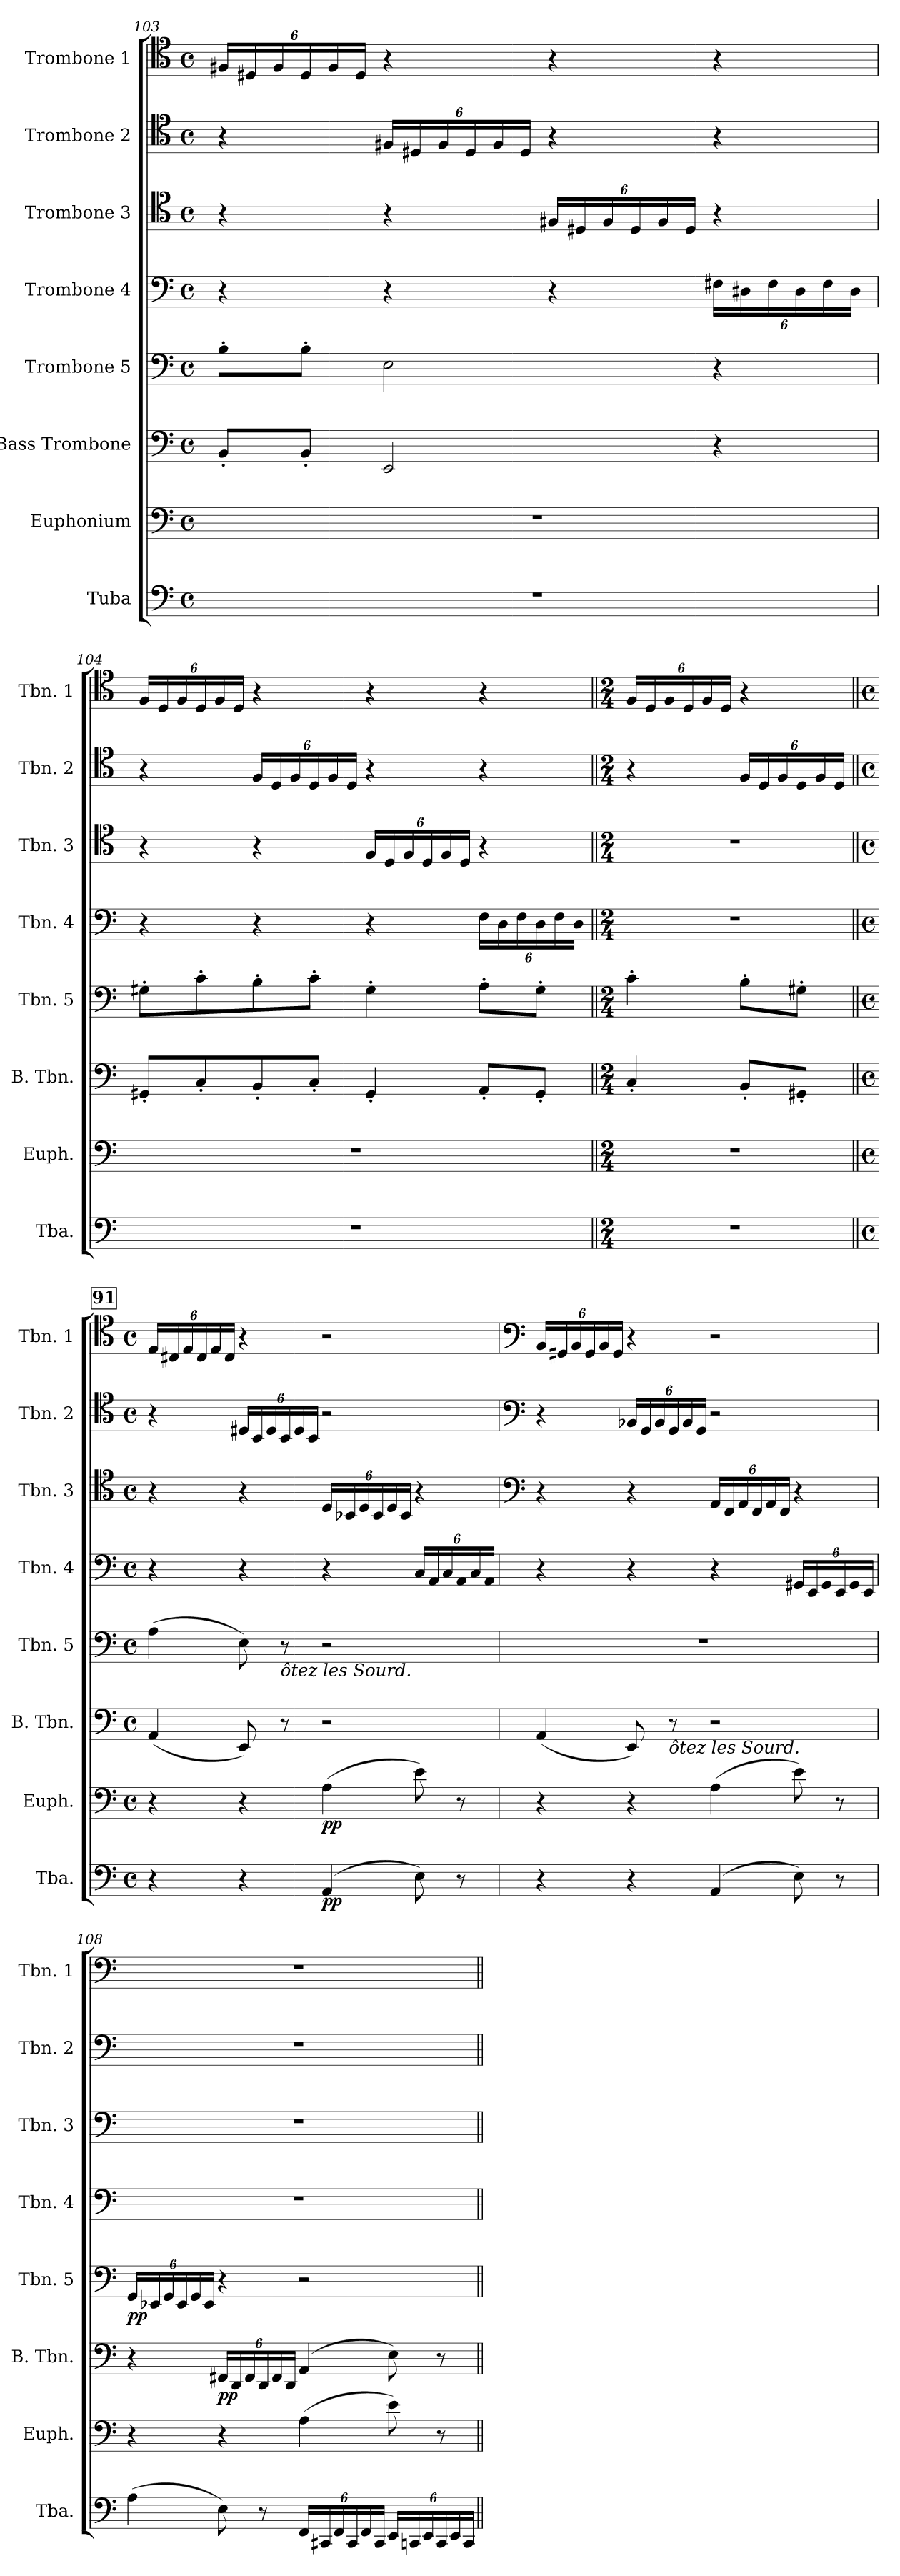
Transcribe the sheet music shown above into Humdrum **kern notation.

**kern	**dynam	**kern	**dynam	**kern	**dynam	**kern	**dynam	**kern	**kern	**kern	**kern
*part8	*part8	*part7	*part7	*part6	*part6	*part5	*part5	*part4	*part3	*part2	*part1
*staff8	*staff8	*staff7	*staff7	*staff6	*staff6	*staff5	*staff5	*staff4	*staff3	*staff2	*staff1
*I"Tuba	*	*I"Euphonium	*	*I"Bass Trombone	*	*I"Trombone 5	*	*I"Trombone 4	*I"Trombone 3	*I"Trombone 2	*I"Trombone 1
*I'Tba.	*	*I'Euph.	*	*I'B. Tbn.	*	*I'Tbn. 5	*	*I'Tbn. 4	*I'Tbn. 3	*I'Tbn. 2	*I'Tbn. 1
!!LO:PB:g=z
*clefF4	*	*clefF4	*	*clefF4	*	*clefF4	*	*clefF4	*clefC4	*clefC4	*clefC4
*k[]	*	*k[]	*	*k[]	*	*k[]	*	*k[]	*k[]	*k[]	*k[]
*M4/4	*	*M4/4	*	*M4/4	*	*M4/4	*	*M4/4	*M4/4	*M4/4	*M4/4
*met(c)	*	*met(c)	*	*met(c)	*	*met(c)	*	*met(c)	*met(c)	*met(c)	*met(c)
*	*	*	*	*	*	*	*	*	*	*	*Xbrackettup
=103	=103	=103	=103	=103	=103	=103	=103	=103	=103	=103	=103
1r	.	1r	.	8BB'/L	.	8B'\L	.	4r	4r	4r	24F#X/LL
.	.	.	.	.	.	.	.	.	.	.	24D#X/
.	.	.	.	.	.	.	.	.	.	.	24F#/
.	.	.	.	8BB'/J	.	8B'\J	.	.	.	.	24D#/
.	.	.	.	.	.	.	.	.	.	.	24F#/
.	.	.	.	.	.	.	.	.	.	.	24D#/JJ
*	*	*	*	*	*	*	*	*	*	*Xbrackettup	*
.	.	.	.	2EE/	.	2E\	.	4r	4r	24F#X/LL	4r
.	.	.	.	.	.	.	.	.	.	24D#X/	.
.	.	.	.	.	.	.	.	.	.	24F#/	.
.	.	.	.	.	.	.	.	.	.	24D#/	.
.	.	.	.	.	.	.	.	.	.	24F#/	.
.	.	.	.	.	.	.	.	.	.	24D#/JJ	.
*	*	*	*	*	*	*	*	*	*Xbrackettup	*	*
.	.	.	.	.	.	.	.	4r	24F#X/LL	4r	4r
.	.	.	.	.	.	.	.	.	24D#X/	.	.
.	.	.	.	.	.	.	.	.	24F#/	.	.
.	.	.	.	.	.	.	.	.	24D#/	.	.
.	.	.	.	.	.	.	.	.	24F#/	.	.
.	.	.	.	.	.	.	.	.	24D#/JJ	.	.
*	*	*	*	*	*	*	*	*Xbrackettup	*	*	*
.	.	.	.	4r	.	4r	.	24F#X\LL	4r	4r	4r
.	.	.	.	.	.	.	.	24D#X\	.	.	.
.	.	.	.	.	.	.	.	24F#\	.	.	.
.	.	.	.	.	.	.	.	24D#\	.	.	.
.	.	.	.	.	.	.	.	24F#\	.	.	.
.	.	.	.	.	.	.	.	24D#\JJ	.	.	.
!!LO:PB:g=z
=104	=104	=104	=104	=104	=104	=104	=104	=104	=104	=104	=104
1r	.	1r	.	8GG#X'/L	.	8G#X'\L	.	4r	4r	4r	24F/LL
.	.	.	.	.	.	.	.	.	.	.	24D/
.	.	.	.	.	.	.	.	.	.	.	24F/
.	.	.	.	8C'/	.	8c'\	.	.	.	.	24D/
.	.	.	.	.	.	.	.	.	.	.	24F/
.	.	.	.	.	.	.	.	.	.	.	24D/JJ
.	.	.	.	8BB'/	.	8B'\	.	4r	4r	24F/LL	4r
.	.	.	.	.	.	.	.	.	.	24D/	.
.	.	.	.	.	.	.	.	.	.	24F/	.
.	.	.	.	8C'/J	.	8c'\J	.	.	.	24D/	.
.	.	.	.	.	.	.	.	.	.	24F/	.
.	.	.	.	.	.	.	.	.	.	24D/JJ	.
.	.	.	.	4GG#'/	.	4G#'\	.	4r	24F/LL	4r	4r
.	.	.	.	.	.	.	.	.	24D/	.	.
.	.	.	.	.	.	.	.	.	24F/	.	.
.	.	.	.	.	.	.	.	.	24D/	.	.
.	.	.	.	.	.	.	.	.	24F/	.	.
.	.	.	.	.	.	.	.	.	24D/JJ	.	.
.	.	.	.	8AA'/L	.	8A'\L	.	24F\LL	4r	4r	4r
.	.	.	.	.	.	.	.	24D\	.	.	.
.	.	.	.	.	.	.	.	24F\	.	.	.
.	.	.	.	8GG#'/J	.	8G#'\J	.	24D\	.	.	.
.	.	.	.	.	.	.	.	24F\	.	.	.
.	.	.	.	.	.	.	.	24D\JJ	.	.	.
=105||	=105||	=105||	=105||	=105||	=105||	=105||	=105||	=105||	=105||	=105||	=105||
*M2/4	*	*M2/4	*	*M2/4	*	*M2/4	*	*M2/4	*M2/4	*M2/4	*M2/4
2r	.	2r	.	4C'/	.	4c'\	.	2r	2r	4r	24F/LL
.	.	.	.	.	.	.	.	.	.	.	24D/
.	.	.	.	.	.	.	.	.	.	.	24F/
.	.	.	.	.	.	.	.	.	.	.	24D/
.	.	.	.	.	.	.	.	.	.	.	24F/
.	.	.	.	.	.	.	.	.	.	.	24D/JJ
.	.	.	.	8BB'/L	.	8B'\L	.	.	.	24F/LL	4r
.	.	.	.	.	.	.	.	.	.	24D/	.
.	.	.	.	.	.	.	.	.	.	24F/	.
.	.	.	.	8GG#X'/J	.	8G#X'\J	.	.	.	24D/	.
.	.	.	.	.	.	.	.	.	.	24F/	.
.	.	.	.	.	.	.	.	.	.	24D/JJ	.
!!LO:PB:g=z
!!LO:REH:place=s1:a:B:fs=14:t=91
=106||	=106||	=106||	=106||	=106||	=106||	=106||	=106||	=106||	=106||	=106||	=106||
*M4/4	*	*M4/4	*	*M4/4	*	*M4/4	*	*M4/4	*M4/4	*M4/4	*M4/4
*met(c)	*	*met(c)	*	*met(c)	*	*met(c)	*	*met(c)	*met(c)	*met(c)	*met(c)
4r	.	4r	.	(<4AA/	.	(>4A\	.	4r	4r	4r	24E/LL
.	.	.	.	.	.	.	.	.	.	.	24C#X/
.	.	.	.	.	.	.	.	.	.	.	24E/
.	.	.	.	.	.	.	.	.	.	.	24C#/
.	.	.	.	.	.	.	.	.	.	.	24E/
.	.	.	.	.	.	.	.	.	.	.	24C#/JJ
4r	.	4r	.	8EE/)	.	8E\)	.	4r	4r	24D#X/LL	4r
.	.	.	.	.	.	.	.	.	.	24BB/	.
.	.	.	.	.	.	.	.	.	.	24D#/	.
!	!	!	!	!	!	!LO:TX:b:i:t=ôtez les Sourd.	!	!	!	!	!
.	.	.	.	8r	.	8r	.	.	.	24BB/	.
.	.	.	.	.	.	.	.	.	.	24D#/	.
.	.	.	.	.	.	.	.	.	.	24BB/JJ	.
!	!LO:DY:b	!	!LO:DY:b	!	!	!	!	!	!	!	!
(>4AA/	pp	(>4A\	pp	2r	.	2r	.	4r	24D/LL	2r	2r
.	.	.	.	.	.	.	.	.	24BB-X/	.	.
.	.	.	.	.	.	.	.	.	24D/	.	.
.	.	.	.	.	.	.	.	.	24BB-/	.	.
.	.	.	.	.	.	.	.	.	24D/	.	.
.	.	.	.	.	.	.	.	.	24BB-/JJ	.	.
8E\)	.	8e\)	.	.	.	.	.	24C/LL	4r	.	.
.	.	.	.	.	.	.	.	24AA/	.	.	.
.	.	.	.	.	.	.	.	24C/	.	.	.
8r	.	8r	.	.	.	.	.	24AA/	.	.	.
.	.	.	.	.	.	.	.	24C/	.	.	.
.	.	.	.	.	.	.	.	24AA/JJ	.	.	.
!!LO:PB:g=z
=107	=107	=107	=107	=107	=107	=107	=107	=107	=107	=107	=107
*	*	*	*	*	*	*	*	*	*clefF4	*clefF4	*clefF4
4r	.	4r	.	(<4AA/	.	1r	.	4r	4r	4r	24BB/LL
.	.	.	.	.	.	.	.	.	.	.	24GG#X/
.	.	.	.	.	.	.	.	.	.	.	24BB/
.	.	.	.	.	.	.	.	.	.	.	24GG#/
.	.	.	.	.	.	.	.	.	.	.	24BB/
.	.	.	.	.	.	.	.	.	.	.	24GG#/JJ
4r	.	4r	.	8EE/)	.	.	.	4r	4r	24BB-X/LL	4r
.	.	.	.	.	.	.	.	.	.	24GG/	.
.	.	.	.	.	.	.	.	.	.	24BB-/	.
!	!	!	!	!LO:TX:b:i:t=ôtez les Sourd.	!	!	!	!	!	!	!
.	.	.	.	8r	.	.	.	.	.	24GG/	.
.	.	.	.	.	.	.	.	.	.	24BB-/	.
.	.	.	.	.	.	.	.	.	.	24GG/JJ	.
(>4AA/	.	(>4A\	.	2r	.	.	.	4r	24AA/LL	2r	2r
.	.	.	.	.	.	.	.	.	24FF/	.	.
.	.	.	.	.	.	.	.	.	24AA/	.	.
.	.	.	.	.	.	.	.	.	24FF/	.	.
.	.	.	.	.	.	.	.	.	24AA/	.	.
.	.	.	.	.	.	.	.	.	24FF/JJ	.	.
8E\)	.	8e\)	.	.	.	.	.	24GG#X/LL	4r	.	.
.	.	.	.	.	.	.	.	24EE/	.	.	.
.	.	.	.	.	.	.	.	24GG#/	.	.	.
8r	.	8r	.	.	.	.	.	24EE/	.	.	.
.	.	.	.	.	.	.	.	24GG#/	.	.	.
.	.	.	.	.	.	.	.	24EE/JJ	.	.	.
!!LO:PB:g=z
=108	=108	=108	=108	=108	=108	=108	=108	=108	=108	=108	=108
*	*	*	*	*	*	*Xbrackettup	*	*	*	*	*
!	!	!	!	!	!	!	!LO:DY:b	!	!	!	!
(>4A\	.	4r	.	4r	.	24GG/LL	pp	1r	1r	1r	1r
.	.	.	.	.	.	24EE-X/	.	.	.	.	.
.	.	.	.	.	.	24GG/	.	.	.	.	.
.	.	.	.	.	.	24EE-/	.	.	.	.	.
.	.	.	.	.	.	24GG/	.	.	.	.	.
.	.	.	.	.	.	24EE-/JJ	.	.	.	.	.
*	*	*	*	*Xbrackettup	*	*	*	*	*	*	*
!	!	!	!	!	!LO:DY:b	!	!	!	!	!	!
8E\)	.	4r	.	24FF#X/LL	pp	4r	.	.	.	.	.
.	.	.	.	24DD/	.	.	.	.	.	.	.
.	.	.	.	24FF#/	.	.	.	.	.	.	.
8r	.	.	.	24DD/	.	.	.	.	.	.	.
.	.	.	.	24FF#/	.	.	.	.	.	.	.
.	.	.	.	24DD/JJ	.	.	.	.	.	.	.
*Xbrackettup	*	*	*	*	*	*	*	*	*	*	*
24FF/LL	.	(>4A\	.	(>4AA/	.	2r	.	.	.	.	.
24CC#X/	.	.	.	.	.	.	.	.	.	.	.
24FF/	.	.	.	.	.	.	.	.	.	.	.
24CC#/	.	.	.	.	.	.	.	.	.	.	.
24FF/	.	.	.	.	.	.	.	.	.	.	.
24CC#/JJ	.	.	.	.	.	.	.	.	.	.	.
24EE/LL	.	8e\)	.	8E\)	.	.	.	.	.	.	.
24CCn/	.	.	.	.	.	.	.	.	.	.	.
24EE/	.	.	.	.	.	.	.	.	.	.	.
24CC/	.	8r	.	8r	.	.	.	.	.	.	.
24EE/	.	.	.	.	.	.	.	.	.	.	.
24CC/JJ	.	.	.	.	.	.	.	.	.	.	.
=||	=||	=||	=||	=||	=||	=||	=||	=||	=||	=||	=||
*-	*-	*-	*-	*-	*-	*-	*-	*-	*-	*-	*-
